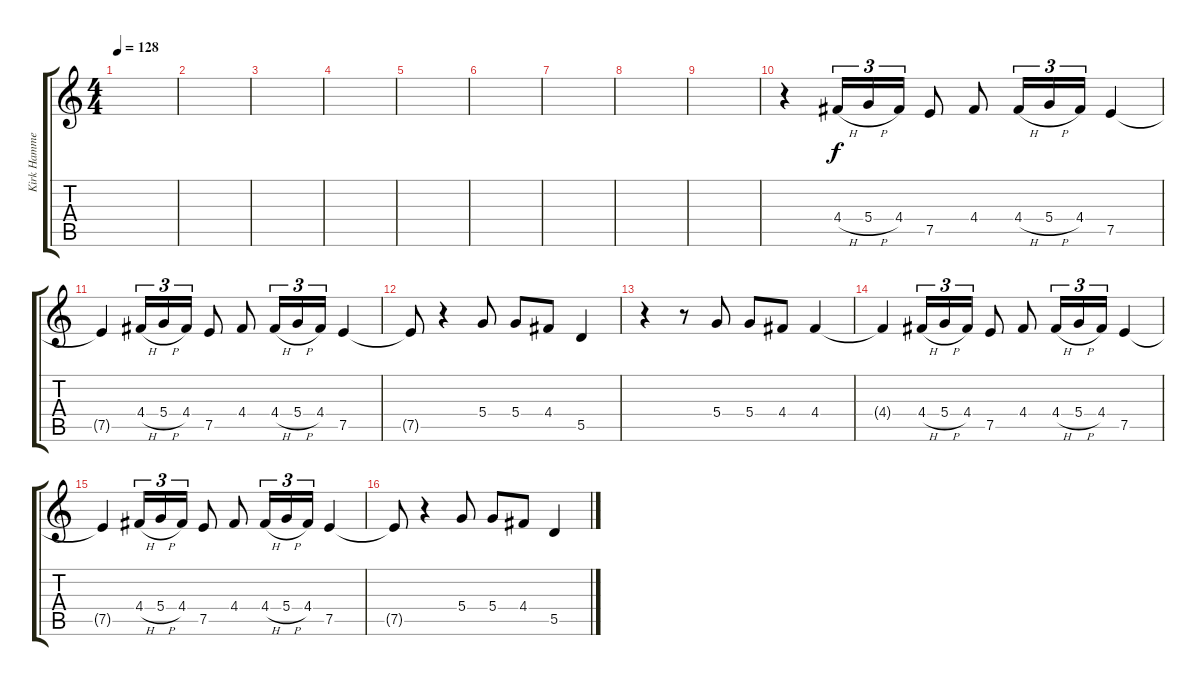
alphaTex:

\track ("Kirk Hammett" "Kirk Hamme") {instrument distortionguitar}
\staff {score tabs}
\tuning (E4 B3 G3 D3 A2 E2) {hide}
\ts (4 4)
\tempo 128
\clef g2
\ks c
|
|
|
|
|
|
|
|
|
r.4 4.4{h}.16{tu (3 2)} 5.4{h}.16{tu (3 2)} 4.4.16{tu (3 2)} 7.5.8 4.4.8 4.4{h}.16{tu (3 2)} 5.4{h}.16{tu (3 2)} 4.4.16{tu (3 2)} 7.5.4 |
7.5{t}.4 4.4{h}.16{tu (3 2)} 5.4{h}.16{tu (3 2)} 4.4.16{tu (3 2)} 7.5.8 4.4.8 4.4{h}.16{tu (3 2)} 5.4{h}.16{tu (3 2)} 4.4.16{tu (3 2)} 7.5.4 |
7.5{t}.8 r.4 5.4.8 5.4.8 4.4.8 5.5.4 |
r.4 r.8 5.4.8 5.4.8 4.4.8 4.4.4 |
4.4{t}.4 4.4{h}.16{tu (3 2)} 5.4{h}.16{tu (3 2)} 4.4.16{tu (3 2)} 7.5.8 4.4.8 4.4{h}.16{tu (3 2)} 5.4{h}.16{tu (3 2)} 4.4.16{tu (3 2)} 7.5.4 |
7.5{t}.4 4.4{h}.16{tu (3 2)} 5.4{h}.16{tu (3 2)} 4.4.16{tu (3 2)} 7.5.8 4.4.8 4.4{h}.16{tu (3 2)} 5.4{h}.16{tu (3 2)} 4.4.16{tu (3 2)} 7.5.4 |
7.5{t}.8 r.4 5.4.8 5.4.8 4.4.8 5.5.4
